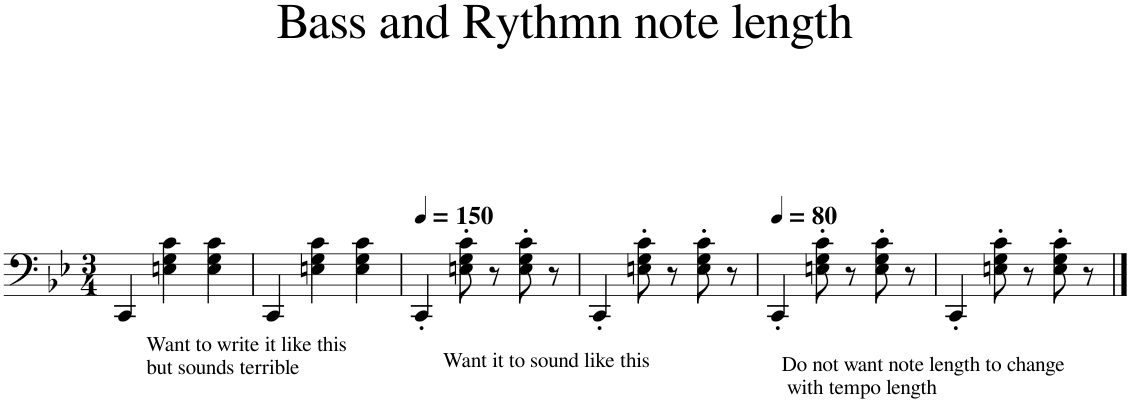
**kern
*part1
*staff1
*I"Piano
*I'Pno.
*clefF4
*k[b-e-]
*M3/4
=1
!LO:TX:b:t=Want to write it like this
!LO:TX:b:t=but sounds terrible
4CC/
4En\ 4G\ 4c\
4E\ 4G\ 4c\
=2
4CC/
4En\ 4G\ 4c\
4E\ 4G\ 4c\
=3
*MM150
!LO:TX:b:t=Want it to sound like this
4CC'/
8En\' 8G\' 8c\'
8r
8E\' 8G\' 8c\'
8r
=4
4CC'/
8En\' 8G\' 8c\'
8r
8E\' 8G\' 8c\'
8r
=5
*MM80
!LO:TX:b:t=Do not want note length to change
!LO:TX:b:t=with tempo length
4CC'/
8En\' 8G\' 8c\'
8r
8E\' 8G\' 8c\'
8r
=6
4CC'/
8En\' 8G\' 8c\'
8r
8E\' 8G\' 8c\'
8r
==
*-
